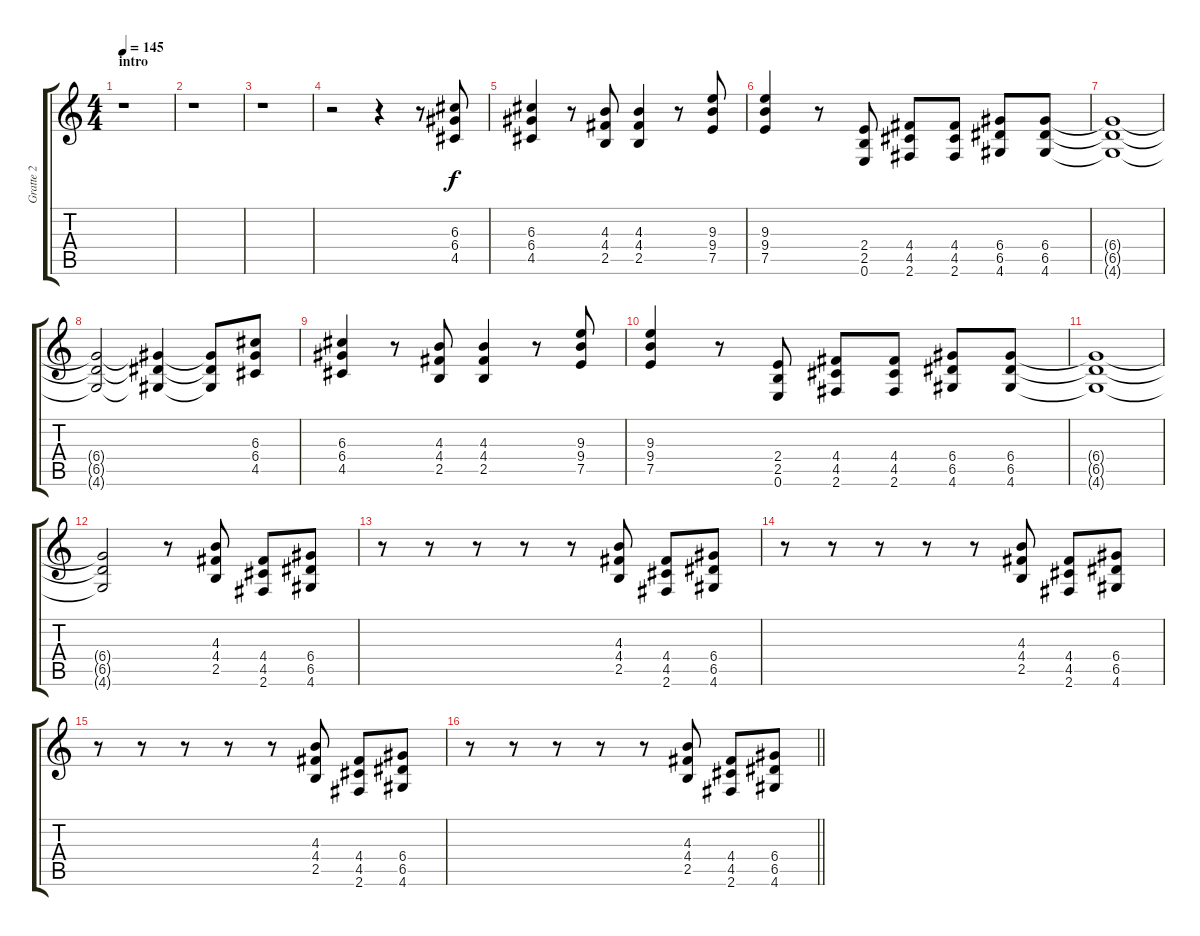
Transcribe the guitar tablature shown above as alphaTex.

\track ("Gratte 2" "Gratte 2") {instrument distortionguitar}
\staff {score tabs}
\tuning (E4 B3 G3 D3 A2 E2) {hide}
\ts (4 4)
\section ("" "intro")
\tempo 145
\clef g2
\ks c
r.1{dy f instrument distortionguitar} |
r.1 |
r.1 |
r.2 r.4 r.8 (6.3 6.4 4.5).8 |
(6.3 6.4 4.5).4 r.8 (4.3 4.4 2.5).8 (4.3 4.4 2.5).4 r.8 (9.3 9.4 7.5).8 |
(9.3 9.4 7.5).4 r.8 (2.4 2.5 0.6).8 (4.4 4.5 2.6).8 (4.4 4.5 2.6).8 (6.4 6.5 4.6).8 (6.4 6.5 4.6).8 |
(6.4{t} 6.5{t} 4.6{t}).1 |
(6.4{t} 6.5{t} 4.6{t}).2 (6.4{t} 6.5{t} 4.6{t}).4 (6.4{t} 6.5{t} 4.6{t}).8 (6.3 6.4 4.5).8 |
(6.3 6.4 4.5).4 r.8 (4.3 4.4 2.5).8 (4.3 4.4 2.5).4 r.8 (9.3 9.4 7.5).8 |
(9.3 9.4 7.5).4 r.8 (2.4 2.5 0.6).8 (4.4 4.5 2.6).8 (4.4 4.5 2.6).8 (6.4 6.5 4.6).8 (6.4 6.5 4.6).8 |
(6.4{t} 6.5{t} 4.6{t}).1 |
(6.4{t} 6.5{t} 4.6{t}).2 r.8 (4.3 4.4 2.5).8 (4.4 4.5 2.6).8 (6.4 6.5 4.6).8 |
r.8 r.8 r.8 r.8 r.8 (4.3 4.4 2.5).8 (4.4 4.5 2.6).8 (6.4 6.5 4.6).8 |
r.8 r.8 r.8 r.8 r.8 (4.3 4.4 2.5).8 (4.4 4.5 2.6).8 (6.4 6.5 4.6).8 |
r.8 r.8 r.8 r.8 r.8 (4.3 4.4 2.5).8 (4.4 4.5 2.6).8 (6.4 6.5 4.6).8 |
\barLineRight lightlight
r.8 r.8 r.8 r.8 r.8 (4.3 4.4 2.5).8 (4.4 4.5 2.6).8 (6.4 6.5 4.6).8
